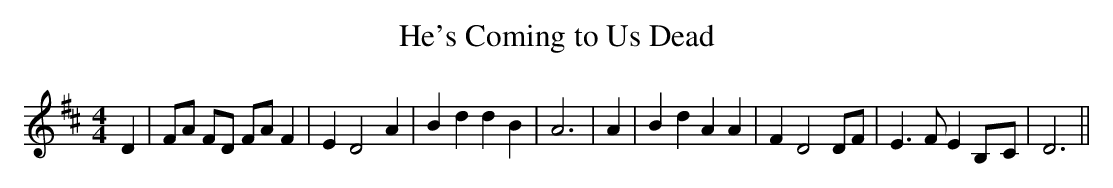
X:1
T:He's Coming to Us Dead
M:4/4
L:1/4
K:D
 D| F/2A/2 F/2D/2 F/2A/2 F| E D2 A| B d d B| A3| A| B d A A| F D2 D/2F/2|\
 E3/2 F/2 EB,/2-C/2| D3||
